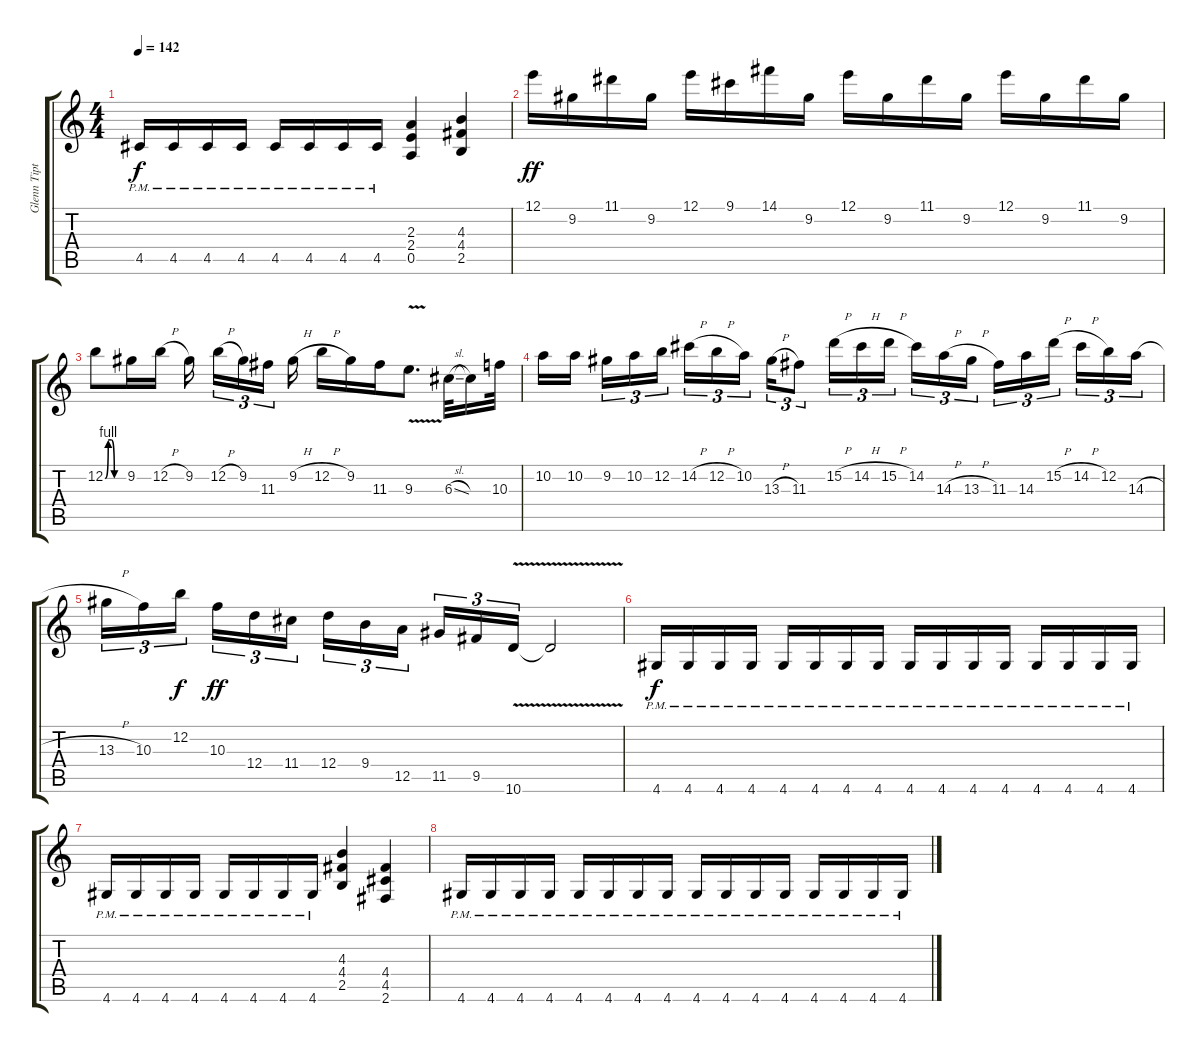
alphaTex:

\track ("Glenn Tipton" "Glenn Tipt") {instrument distortionguitar}
\staff {score tabs}
\tuning (E4 B3 G3 D3 A2 E2) {hide}
\ts (4 4)
\tempo 142
\clef g2
\ks c
4.5{pm}.16{dy f} 4.5{pm}.16 4.5{pm}.16 4.5{pm}.16 4.5{pm}.16 4.5{pm}.16 4.5{pm}.16 4.5{pm}.16 (2.3 2.4 0.5).4 (4.3 4.4 2.5).4 |
12.1.16{dy ff volume 15 balance 12} 9.2.16 11.1.16 9.2.16 12.1.16 9.1.16 14.1.16 9.2.16 12.1.16 9.2.16 11.1.16 9.2.16 12.1.16 9.2.16 11.1.16 9.2.16 |
12.2{be (custom 0 0 10 4 20 4 30 0 60 0)}.8 9.2.16 12.2{h}.16 9.2.16{beam splitsecondary} 12.2{h}.16{tu (3 2)} 9.2.16{tu (3 2)} 11.3.16{tu (3 2) beam splitsecondary} 9.2{h}.16 12.2{h}.16 9.2.16 11.3.16 9.3{v}.8{d} 6.3{sl}.32 6.3{t}.16 10.3.32 |
10.2.16 10.2.16{beam splitsecondary} 9.2.16{tu (3 2)} 10.2.16{tu (3 2)} 12.2.16{tu (3 2)} 14.2{h}.16{tu (3 2)} 12.2{h}.16{tu (3 2)} 10.2.16{tu (3 2) beam splitsecondary} 13.3{h}.16{tu (3 2)} 11.3.8{tu (3 2)} 15.2{h}.16{tu (3 2)} 14.2{h}.16{tu (3 2)} 15.2{h}.16{tu (3 2) beam splitsecondary} 14.2.16{tu (3 2)} 14.3{h}.16{tu (3 2)} 13.3{h}.16{tu (3 2)} 11.3.16{tu (3 2)} 14.3.16{tu (3 2)} 15.2{h}.16{tu (3 2) beam splitsecondary} 14.2{h}.16{tu (3 2)} 12.2.16{tu (3 2)} 14.3{h}.16{tu (3 2)} |
13.3{h}.16{tu (3 2)} 10.3.16{tu (3 2)} 12.2.16{tu (3 2) dy f beam splitsecondary} 10.3.16{tu (3 2) dy ff} 12.4.16{tu (3 2)} 11.4.16{tu (3 2)} 12.4.16{tu (3 2)} 9.4.16{tu (3 2)} 12.5.16{tu (3 2) beam splitsecondary} 11.5.16{tu (3 2)} 9.5.16{tu (3 2)} 10.6{v}.16{tu (3 2)} 10.6{t}.2 |
4.6{pm}.16{dy f volume 14 balance 15} 4.6{pm}.16 4.6{pm}.16 4.6{pm}.16 4.6{pm}.16 4.6{pm}.16 4.6{pm}.16 4.6{pm}.16 4.6{pm}.16 4.6{pm}.16 4.6{pm}.16 4.6{pm}.16 4.6{pm}.16 4.6{pm}.16 4.6{pm}.16 4.6{pm}.16 |
4.6{pm}.16 4.6{pm}.16 4.6{pm}.16 4.6{pm}.16 4.6{pm}.16 4.6{pm}.16 4.6{pm}.16 4.6{pm}.16 (4.3 4.4 2.5).4 (4.4 4.5 2.6).4 |
4.6{pm}.16 4.6{pm}.16 4.6{pm}.16 4.6{pm}.16 4.6{pm}.16 4.6{pm}.16 4.6{pm}.16 4.6{pm}.16 4.6{pm}.16 4.6{pm}.16 4.6{pm}.16 4.6{pm}.16 4.6{pm}.16 4.6{pm}.16 4.6{pm}.16 4.6{pm}.16
